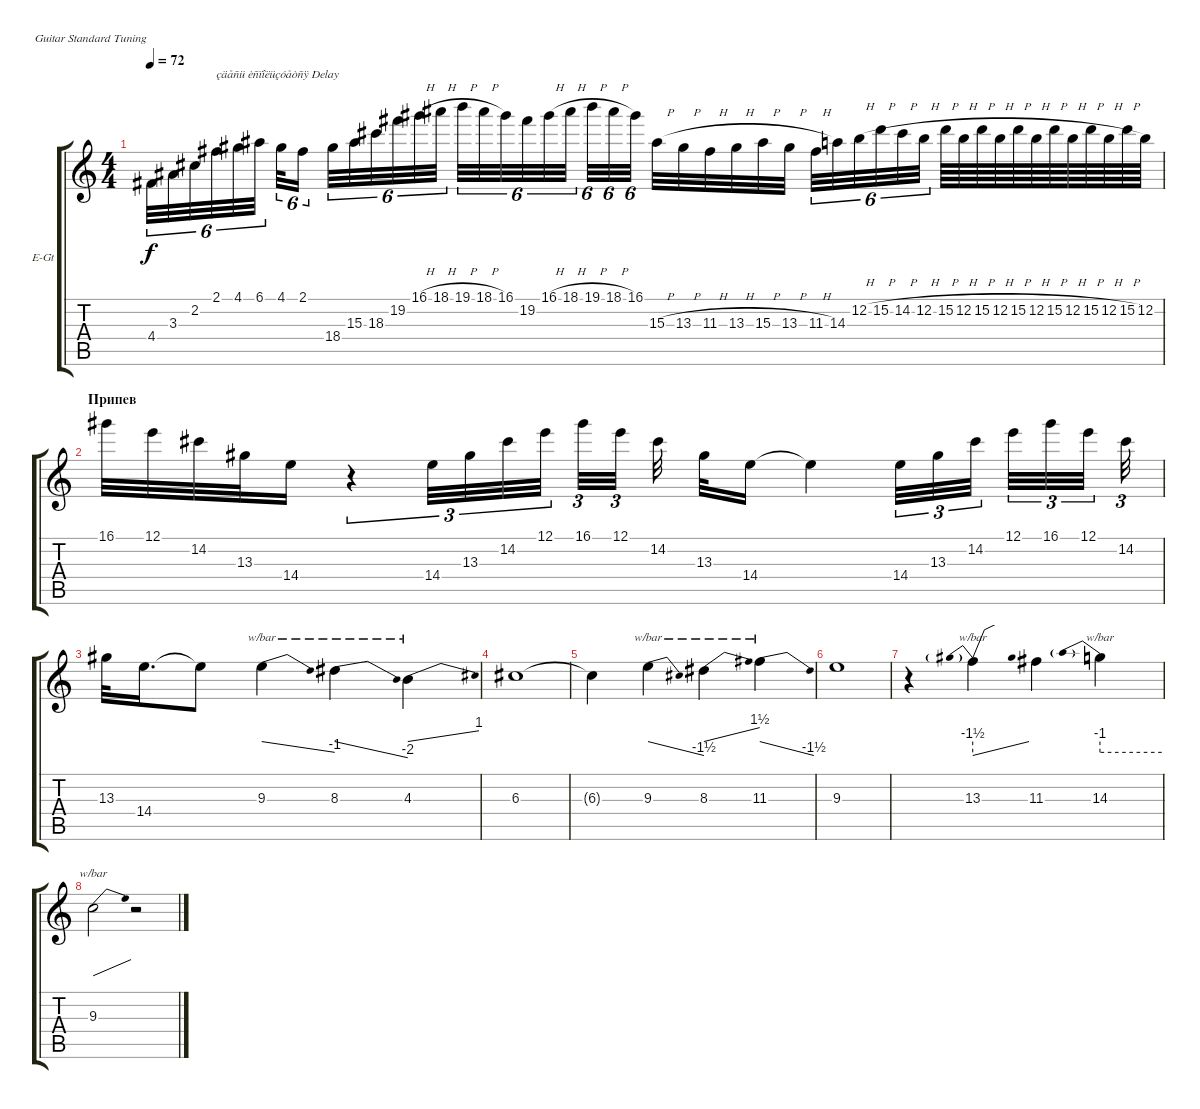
\bracketExtendMode groupsimilarinstruments
\firstSystemTrackNameOrientation horizontal
\otherSystemsTrackNameOrientation horizontal
\track ("Гитара 1" "E-Gt") {instrument distortionguitar}
\staff {score tabs}
\tuning (E4 B3 G3 D3 A2 E2)
\ts (4 4)
\tempo 72
\clef g2
\ks c
4.4.32{tu (6 4) dy f} 3.3.32{tu (6 4)} 2.2.32{tu (6 4)} 2.1.32{tu (6 4) txt "çäåñü èñïîëüçóåòñÿ Delay"} 4.1.32{tu (6 4)} 6.1.32{tu (6 4)} 4.1.32{tu (6 4)} 2.1.16{tu (6 4)} 18.4.32{tu (6 4)} 15.3.32{tu (6 4)} 18.3.32{tu (6 4)} 19.2.32{tu (6 4)} 16.1{h}.32{tu (6 4)} 18.1{h}.32{tu (6 4)} 19.1{h}.32{tu (6 4)} 18.1{h}.32{tu (6 4)} 16.1.32{tu (6 4)} 19.2.32{tu (6 4)} 16.1{h}.32{tu (6 4)} 18.1{h}.32{tu (6 4)} 19.1{h}.32{tu (6 4)} 18.1{h}.32{tu (6 4)} 16.1.32{tu (6 4)} 15.3{h}.32 13.3{h}.32 11.3{h}.32 13.3{h}.32 15.3{h}.32 13.3{h}.32 11.3{h}.32{tu (6 4)} 14.3.32{tu (6 4)} 12.2{h}.32{tu (6 4)} 15.2{h}.32{tu (6 4)} 14.2{h}.32{tu (6 4)} 12.2{h}.32{tu (6 4)} 15.2{h}.64 12.2{h}.64 15.2{h}.64 12.2{h}.64 15.2{h}.64 12.2{h}.64 15.2{h}.64 12.2{h}.64 15.2{h}.64 12.2{h}.64 15.2{h}.64 12.2.64 |
\section ("" "Припев")
16.1.32 12.1.32 14.2.32 13.3.32 14.4.16 r.4{tu (3 2)} 14.4.32{tu (3 2)} 13.3.32{tu (3 2)} 14.2.32{tu (3 2)} 12.1.32{tu (3 2)} 16.1.32{tu (3 2)} 12.1.32{tu (3 2)} 14.2.32 13.3.32 14.4.16 14.4{t}.4 14.4.32{tu (3 2)} 13.3.32{tu (3 2)} 14.2.32{tu (3 2)} 12.1.32{tu (3 2)} 16.1.32{tu (3 2)} 12.1.32{tu (3 2)} 14.2.32{tu (3 2)} |
13.3.32 14.4.16{d} 14.4{t}.8 9.3.4{tbe (dive default 0 0 60 -4)} 8.3.4{tbe (dive default 0 0 60 -8)} 4.3.4{tbe (dive default 0 0 60 4)} |
6.3.1 |
6.3{t}.4 9.3.4{tbe (dive default 0 0 60 -6)} 8.3.4{tbe (dive default 0 0 60 6)} 11.3.4{tbe (dive default 0 0 60 -6)} |
9.3.1 |
r.4 13.3.4{tbe (predivedive default 0 -6 60 0)} 11.3.4 14.3.4{tbe (predive default 0 -4 60 -4)} |
9.3.2{tbe (dive default 0 -8 60 0)} r.2
